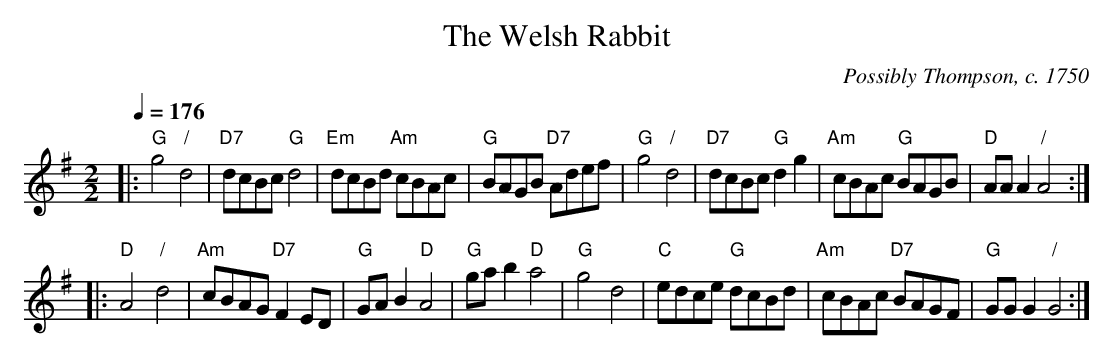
X:1
T:The Welsh Rabbit
C:Possibly Thompson, c. 1750
M:2/2
L:1/8
Q:1/4=176
K:G
|: "G"g4 "/"d4 | "D7"dcBc "G"d4 | "Em"dcBd "Am"cBAc | "G"BAGB "D7"Adef |\
"G"g4 "/"d4 | "D7"dcBc "G"d2g2 | "Am"cBAc "G"BAGB | "D"AAA2 "/"A4 :|
|: "D"A4 "/"d4 | "Am"cBAG "D7"F2ED | "G"GAB2 "D"A4 | "G"gab2 "D"a4 |\
"G"g4 d4 | "C"edce "G"dcBd | "Am"cBAc "D7"BAGF | "G"GGG2 "/"G4 :|
